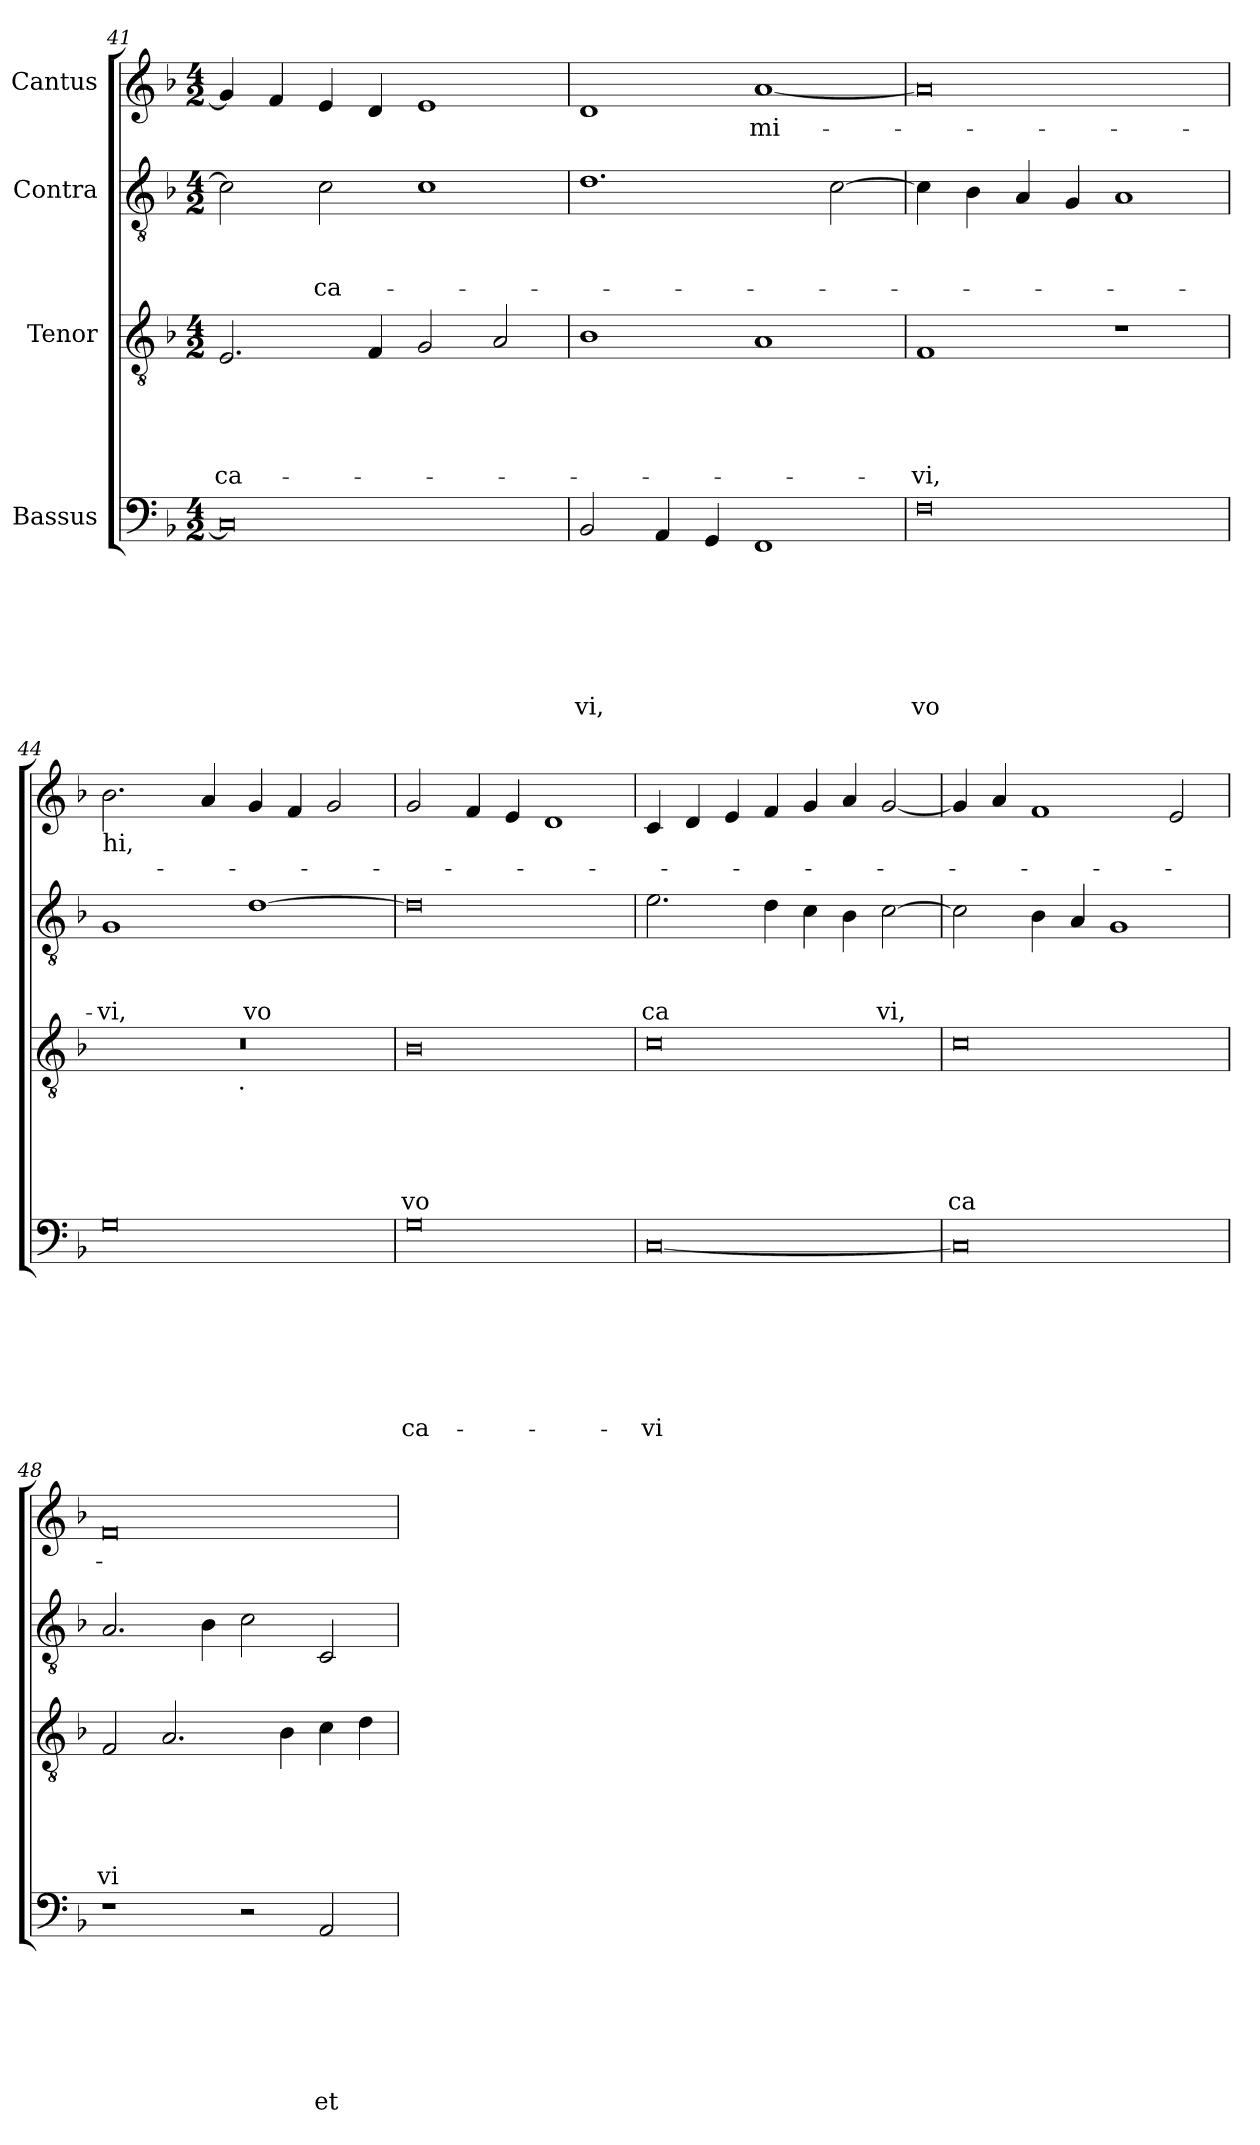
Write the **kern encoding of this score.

**kern	**text	**text	**text	**text	**text	**text	**text	**kern	**text	**text	**text	**text	**text	**kern	**text	**text	**text	**kern	**text
*part4	*part4	*part4	*part4	*part4	*part4	*part4	*part4	*part3	*part3	*part3	*part3	*part3	*part3	*part2	*part2	*part2	*part2	*part1	*part1
*staff4	*staff4	*staff4	*staff4	*staff4	*staff4	*staff4	*staff4	*staff3	*staff3	*staff3	*staff3	*staff3	*staff3	*staff2	*staff2	*staff2	*staff2	*staff1	*staff1
*I"Bassus	*	*	*	*	*	*	*	*I"Tenor	*	*	*	*	*	*I"Contra	*	*	*	*I"Cantus	*
*clefF4	*	*	*	*	*	*	*	*clefGv2	*	*	*	*	*	*clefGv2	*	*	*	*clefG2	*
*k[b-]	*	*	*	*	*	*	*	*k[b-]	*	*	*	*	*	*k[b-]	*	*	*	*k[b-]	*
*F:	*	*	*	*	*	*	*	*F:	*	*	*	*	*	*F:	*	*	*	*F:	*
*M4/2	*	*	*	*	*	*	*	*M4/2	*	*	*	*	*	*M4/2	*	*	*	*M4/2	*
=41	=41	=41	=41	=41	=41	=41	=41	=41	=41	=41	=41	=41	=41	=41	=41	=41	=41	=41	=41
!	!	!	!	!	!	!	!	!	!	!	!	!	!LO:LY:b	!	!	!	!	!	!
0C]	.	.	.	.	.	.	.	2.E/	.	.	.	.	-ca-	2c\]	.	.	.	4g/]	.
.	.	.	.	.	.	.	.	.	.	.	.	.	.	.	.	.	.	4f/	.
!	!	!	!	!	!	!	!	!	!	!	!	!	!	!	!	!	!LO:LY:b	!	!
.	.	.	.	.	.	.	.	.	.	.	.	.	.	2c\	.	.	-ca-	4e/	.
.	.	.	.	.	.	.	.	4F/	.	.	.	.	.	.	.	.	.	4d/	.
.	.	.	.	.	.	.	.	2G/	.	.	.	.	.	1c	.	.	.	1e	.
.	.	.	.	.	.	.	.	2A/	.	.	.	.	.	.	.	.	.	.	.
=42	=42	=42	=42	=42	=42	=42	=42	=42	=42	=42	=42	=42	=42	=42	=42	=42	=42	=42	=42
!	!	!	!	!	!	!	!LO:LY:b	!	!	!	!	!	!	!	!	!	!	!	!
2BB-/	.	.	.	.	.	.	vi,	1B-	.	.	.	.	.	1.d	.	.	.	1d	.
4AA/	.	.	.	.	.	.	.	.	.	.	.	.	.	.	.	.	.	.	.
4GG/	.	.	.	.	.	.	.	.	.	.	.	.	.	.	.	.	.	.	.
!	!	!	!	!	!	!	!	!	!	!	!	!	!	!	!	!	!	!	!LO:LY:b
1FF	.	.	.	.	.	.	.	1A	.	.	.	.	.	.	.	.	.	[<1a	mi-
.	.	.	.	.	.	.	.	.	.	.	.	.	.	[>2c\	.	.	.	.	.
=43	=43	=43	=43	=43	=43	=43	=43	=43	=43	=43	=43	=43	=43	=43	=43	=43	=43	=43	=43
!	!	!	!	!	!	!	!LO:LY:b	!	!	!	!	!	!LO:LY:b	!	!	!	!	!	!
0F	.	.	.	.	.	.	vo	1F	.	.	.	.	-vi,	4c\]	.	.	.	0a]	.
.	.	.	.	.	.	.	.	.	.	.	.	.	.	4B-\	.	.	.	.	.
.	.	.	.	.	.	.	.	.	.	.	.	.	.	4A/	.	.	.	.	.
.	.	.	.	.	.	.	.	.	.	.	.	.	.	4G/	.	.	.	.	.
.	.	.	.	.	.	.	.	1r	.	.	.	.	.	1A	.	.	.	.	.
!!LO:PB:g=z
=44	=44	=44	=44	=44	=44	=44	=44	=44	=44	=44	=44	=44	=44	=44	=44	=44	=44	=44	=44
!	!	!	!	!	!	!	!	!	!	!	!	!	!	!	!	!	!	!LO:TX:b:t=hi,	!
!	!	!	!	!	!	!	!	!	!	!	!	!	!	!	!	!	!LO:LY:b	!	!
*	*	*	*	*	*	*	*	*^	*	*	*	*	*	*	*	*	*	*	*
0G	.	.	.	.	.	.	.	0r	2ryy	.	.	.	.	.	1G	.	.	-vi,	2.b-\	.
.	.	.	.	.	.	.	.	.	4...ryy	.	.	.	.	.	.	.	.	.	.	.
.	.	.	.	.	.	.	.	.	.	.	.	.	.	.	.	.	.	.	4a/	.
!	!	!	!	!	!	!	!	!	!LO:TX:b:t=.	!	!	!	!	!	!	!	!	!	!	!
.	.	.	.	.	.	.	.	.	1ryy	.	.	.	.	.	.	.	.	.	.	.
!	!	!	!	!	!	!	!	!	!	!	!	!	!	!	!	!	!	!LO:LY:b	!	!
.	.	.	.	.	.	.	.	.	.	.	.	.	.	.	[>1d	.	.	vo	4g/	.
.	.	.	.	.	.	.	.	.	.	.	.	.	.	.	.	.	.	.	4f/	.
.	.	.	.	.	.	.	.	.	.	.	.	.	.	.	.	.	.	.	2g/	.
.	.	.	.	.	.	.	.	.	32ryy	.	.	.	.	.	.	.	.	.	.	.
=45	=45	=45	=45	=45	=45	=45	=45	=45	=45	=45	=45	=45	=45	=45	=45	=45	=45	=45	=45	=45
!	!	!	!	!	!	!	!LO:LY:b	!	!	!	!	!	!	!LO:LY:b	!	!	!	!	!	!
*	*	*	*	*	*	*	*	*v	*v	*	*	*	*	*	*	*	*	*	*	*
0G	.	.	.	.	.	.	ca-	0B-	.	.	.	.	vo	0d]	.	.	.	2g/	.
.	.	.	.	.	.	.	.	.	.	.	.	.	.	.	.	.	.	4f/	.
.	.	.	.	.	.	.	.	.	.	.	.	.	.	.	.	.	.	4e/	.
.	.	.	.	.	.	.	.	.	.	.	.	.	.	.	.	.	.	1d	.
=46	=46	=46	=46	=46	=46	=46	=46	=46	=46	=46	=46	=46	=46	=46	=46	=46	=46	=46	=46
!	!	!	!	!	!	!	!LO:LY:b	!	!	!	!	!	!	!	!	!	!LO:LY:b	!	!
[<0C	.	.	.	.	.	.	-vi	0c	.	.	.	.	.	2.e\	.	.	ca	4c/	.
.	.	.	.	.	.	.	.	.	.	.	.	.	.	.	.	.	.	4d/	.
.	.	.	.	.	.	.	.	.	.	.	.	.	.	.	.	.	.	4e/	.
.	.	.	.	.	.	.	.	.	.	.	.	.	.	4d\	.	.	.	4f/	.
.	.	.	.	.	.	.	.	.	.	.	.	.	.	4c\	.	.	.	4g/	.
.	.	.	.	.	.	.	.	.	.	.	.	.	.	4B-\	.	.	.	4a/	.
!	!	!	!	!	!	!	!	!	!	!	!	!	!	!	!	!	!LO:LY:b	!	!
.	.	.	.	.	.	.	.	.	.	.	.	.	.	[>2c\	.	.	vi,	[<2g/	.
=47	=47	=47	=47	=47	=47	=47	=47	=47	=47	=47	=47	=47	=47	=47	=47	=47	=47	=47	=47
!	!	!	!	!	!	!	!	!	!	!	!	!	!LO:LY:b	!	!	!	!	!	!
0C]	.	.	.	.	.	.	.	0c	.	.	.	.	ca	2c\]	.	.	.	4g/]	.
.	.	.	.	.	.	.	.	.	.	.	.	.	.	.	.	.	.	4a/	.
.	.	.	.	.	.	.	.	.	.	.	.	.	.	4B-\	.	.	.	1f	.
.	.	.	.	.	.	.	.	.	.	.	.	.	.	4A/	.	.	.	.	.
.	.	.	.	.	.	.	.	.	.	.	.	.	.	1G	.	.	.	.	.
.	.	.	.	.	.	.	.	.	.	.	.	.	.	.	.	.	.	2e/	.
=48	=48	=48	=48	=48	=48	=48	=48	=48	=48	=48	=48	=48	=48	=48	=48	=48	=48	=48	=48
!	!	!	!	!	!	!	!	!	!	!	!	!	!LO:LY:b	!	!	!	!	!	!
1r	.	.	.	.	.	.	.	2F/	.	.	.	.	vi	2.A/	.	.	.	0f	.
.	.	.	.	.	.	.	.	2.A/	.	.	.	.	.	.	.	.	.	.	.
.	.	.	.	.	.	.	.	.	.	.	.	.	.	4B-\	.	.	.	.	.
2r	.	.	.	.	.	.	.	.	.	.	.	.	.	2c\	.	.	.	.	.
.	.	.	.	.	.	.	.	4B-\	.	.	.	.	.	.	.	.	.	.	.
!	!	!	!	!	!	!	!LO:LY:b	!	!	!	!	!	!	!	!	!	!	!	!
2AA/	.	.	.	.	.	.	et	4c\	.	.	.	.	.	2C/	.	.	.	.	.
.	.	.	.	.	.	.	.	4d\	.	.	.	.	.	.	.	.	.	.	.
=	=	=	=	=	=	=	=	=	=	=	=	=	=	=	=	=	=	=	=
*-	*-	*-	*-	*-	*-	*-	*-	*-	*-	*-	*-	*-	*-	*-	*-	*-	*-	*-	*-
